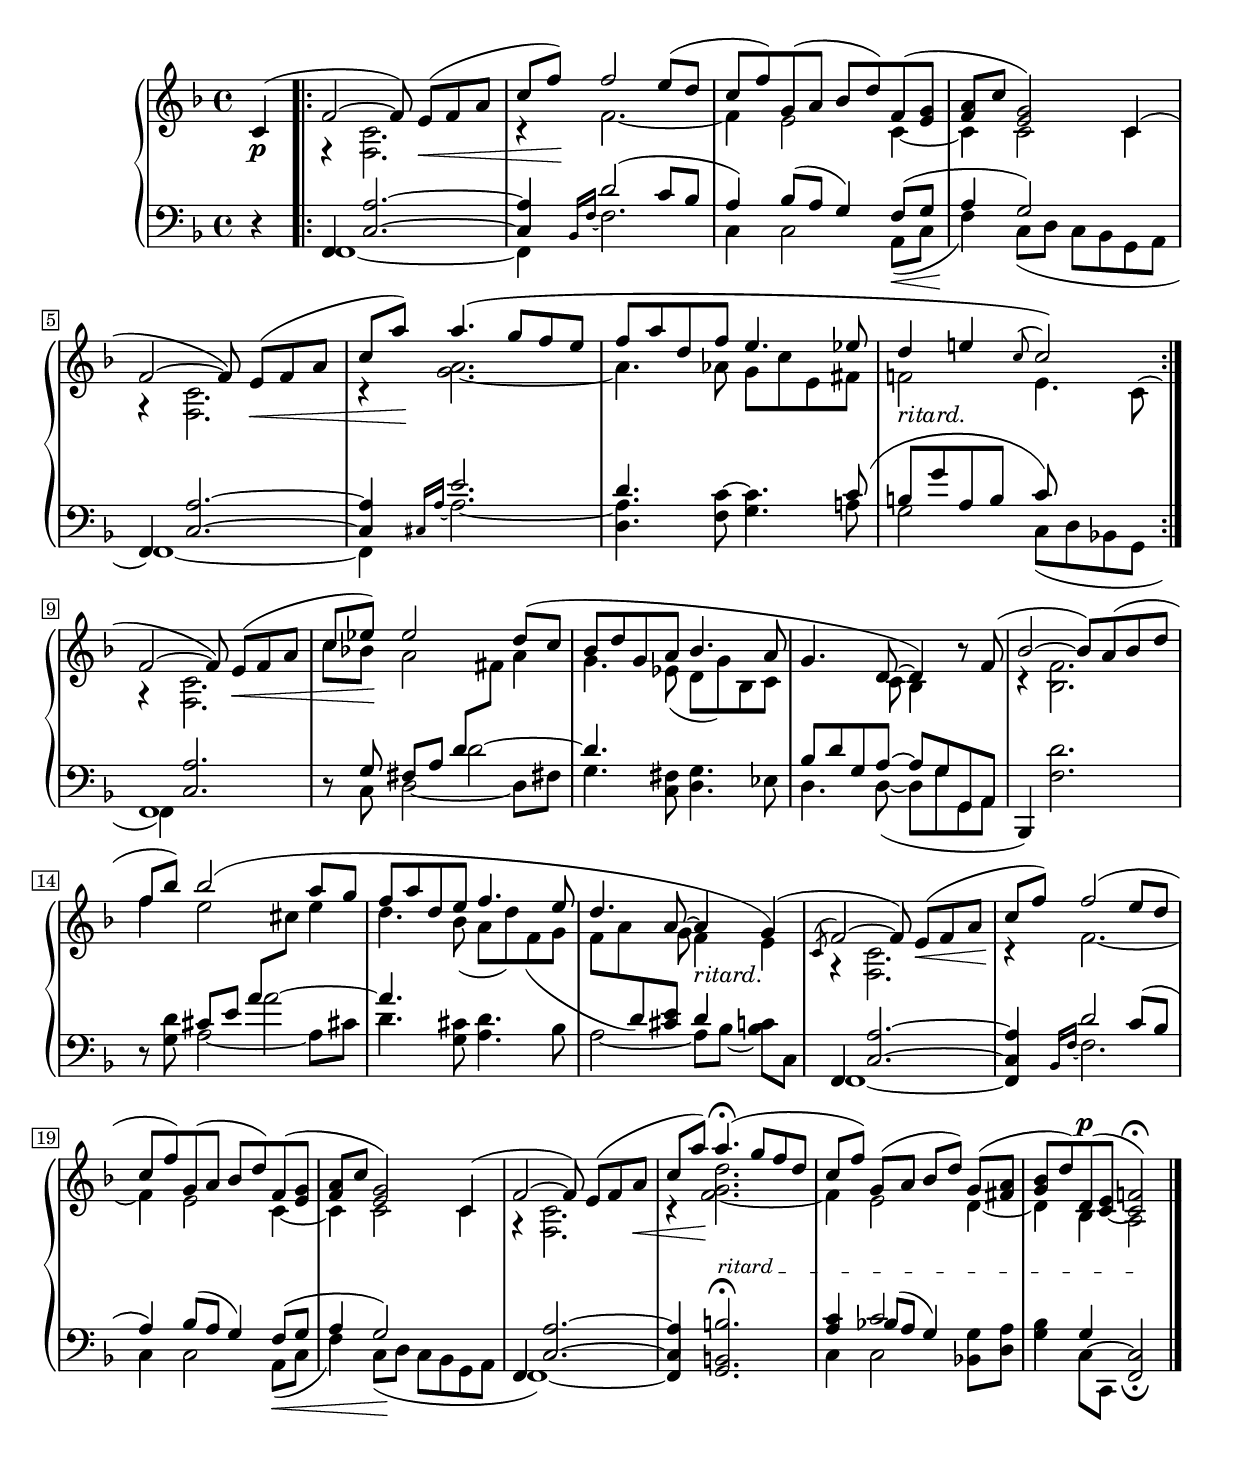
\version "2.23.10"

#(ly:set-option 'relative-includes #t)

Global = {
  \key f \major
  \time 4/4
  \include "../global.ly"
}

ritardando = { \override TextSpanner.bound-details.left.text = \markup { \small "ritard " } }

Sopran = \context Voice = "one" \relative c' {
  \voiceOne
  \override Rest.staff-position = #0
  \partial 4
    c4(\p
  %1
  | \repeat volta 2 {
    f2~ f8 ) e\< ( [ f a ]
  | c8 f\! ) f2 e8 ( d
  | c8 f ) g, ( a bes d ) f, ( <e g>8
  | <f a>8 c' <e, g>2 ) c4 (
  %5
  | f2 ~ f8 ) e[\< ( f a]
  | c8 a'\! ) a4. \( g8 f e
  | f8 a d, f e4. ees8
  | d4_\markup { \italic "ritard." } e \appoggiatura { c8 } c2*1/2 \)
    s8 \stemDown c,8 (
    }
    \break
  | \stemUp f2~ f8 ) e\< ( [f a]
  %10
  | c8 ees\! ) ees2 d8 ( c
  | bes d g, a bes4. a8
  | g4. d8 ~ d4 ) r8 f8 (
  | bes2 ~ bes8 ) a ( bes d
  | f8 bes ) bes2 ( a8 g
  %15
  | f8 a d, e f4. e8
  | d4. << a8~ \\ g8 >>
    << {
      a4_\markup { \italic "ritard." }
    } \\ {} >> g ) (
    \acciaccatura { c,8 }
  | f2~ f8 ) e\< ( [f a]
  | c8\! f ) f2 ( e8 d
  | c8 f ) g, ( a bes d ) f, ( <e g>
  %20
  | <f a> c' <e, g>2 ) c4 (
  | f2 ~ f8 ) e( [f a]\<
  | c8 a'\! )  a4.^\fermata ( g8 f d
  | c8 [f] ) g, ( [a] bes [d] ) g, ( [<fis a>]
  | <g bes> d' ) d,^\p ( \tieDown <c~ e> <c f>2^\fermata)
  \fine
}

Alto = \context Voice = "two" \relative c' {
  \voiceTwo
  \partial 4
    s4
  %1
  | \repeat volta 2 {
    f,4\rest  <f c'>2.
  | r4 f'2.~
  | f4 e2 c4~
  | c4 c2 c4
  %5
  | r4  <f, c'>2.
  | r4 <g' a>2.~
  | a4. aes8 g c e, fis
  | f2 e4. s8
    }
  | r4  <f, c'>2.
  %10
  | \stemDown c''8 bes! a2 a4
  | g4. ees8 ( d g ) bes, c
  | s4. c8 bes4 s4
  | r4  <bes f'>2.
  | f''4 e2 e4
  %15
  | d4. bes8 ( a d ) f, ( g
  | f8 a
    \change Staff = "lower"
    \stemUp d, ) <e cis>
    \change Staff = "upper"
    \stemDown f4 e
  | r4 <f, c'>2.
  | r4 f'2.~
  | f4 e2 c4~
  %20
  | c4 c2 c4
  | r4 <f, c'>2.
  | r4 <f' g d'>2.~
  | f4 e2 d4~
  | d4 <bes> a2
}

Tenor = \context Voice = "three" \relative c {
  \voiceThree
  \override Rest.staff-position = #0
  \partial 4
    s4
  %1
  | \repeat volta 2 {
    f,4 <c' a'>2.~
  | <c a'>4 \tieDown\grace { bes16 f'~ } \stemDown f2.
  | \slurDown c4 c2 a8\<( c8
  | f4\!) c8 (d c bes g a
  %5
  | \stemUp\tieUp f4) <c' a'>2.~
  | <c a'>4 \tieDown\grace { cis16 a'~ } \stemDown a2.~
  | <a d,>4. \tieUp <f c'>8~ <g c>4. \tieDown a8
  | g2 c,8( d bes g
    }
  | f4) \stemUp <c' a'>2.
  %10
  | s8 g'8 fis[ a] \stemDown
    << {
      \stemDown
      \once\override NoteColumn.force-hshift = #0.6
      d2~
    } \\ {
      \stemUp d8[
      \change Staff = "upper"
      \stemDown fis]
    } >>
  | << d4. \\ s4. >> s8 s2
  | \stemUp\tieUp bes8[ d g, a~] a[ g g, a]
  | s4 \stemDown <f' d'>2.
  | s4 \stemUp cis'8[ e] \stemDown
    << {
      \stemDown
      \once\override NoteColumn.force-hshift = #0.6
      a2~
    } \\ {
      \stemUp a8[
      \change Staff = "upper"
      \stemDown cis]
    } >>
  %15
  | << a4. \\ d,4. >> s8 s2
  | s2 \stemUp d4 s4
  | f,,4 <c' a'>2.~
  | <c a'>4 \slurUp\stemUp\tieUp d'2 c8 ( bes
  | a4) bes8( a g4 ) f8( g
  %20
  | a4 g2) s4
  | f,4 <c' a'>2.~
  | <c a'>4 s2.
  | <a' c>4
    << c2
    \\ {
      \stemUp\slurUp \once\override NoteColumn.force-hshift = #1 bes8 ( a g4 )
    } >> s4
  | s4 g4 s2
}

Bass = \context Voice = "four" \relative c {
  \voiceFour
  \override Rest.staff-position = #0
  \slurUp
  \partial 4
    r4
  %1
  | \repeat volta 2 {
    f,1~
  | \tieDown f4 \tieUp\stemUp d''2 ( c8 bes
  | a4 ) bes8 ( a g4 ) f8 ( g
  | a4 g2) s4
  %5
  | \tieDown
    \once\override NoteColumn.force-hshift = #1
    f,1~
  | \stemDown f4 \stemUp e''2.
  | d4. s8 s4. c8(
  | b8 g' a, b c) s4.
    }
  | f,,1
  %10
  | \stemDown r8 c'8 d2~ d8 fis!
  | g4. < c, fis >8 <d g>4. ees8
  | \slurDown d4. d8~ ( d g g, a
  | \stemUp bes,4 ) s2.
  | \stemDown r8 <g'' d'>8 a2~ a8 cis!
  %15
  | s4. <g cis>8 <a d>4. bes8
  | a2~ a8[ bes~]
    \once\override NoteColumn.force-hshift = #-1
    <bes c>[ c,]
  | \tieDown f,1 ~
  | \stemUp f4 \grace { bes16 f'~ } \stemDown f2.
  | c4 c2 a8\< ( c
  %20
  | f4 ) c8\![ ( d] c[ bes g a]
  | \tieDown f1~ )
  | \stemUp f4\ritardando\tieUp <g b! b'!>2.^\fermata\startTextSpan
  | \stemDown c4 c2 <bes g'>8[ <d a'>]
  | \set tieWaitForNote = ##t
    <g bes>4 c,8~ c, \stemUp <c' f,>2_\fermata\stopTextSpan
  \fine
}

\score {
  \new PianoStaff
  <<
    \accidentalStyle Score.piano
    \context Staff = "upper" <<
      \set Staff.midiInstrument = #"acoustic grand"
      \Global
      \clef treble
      \Sopran
      \Alto
    >>
    \context Staff = "lower" <<
      \set Staff.midiInstrument = #"acoustic grand"
      \Global
      \clef bass
      \Tenor
      \Bass
    >>
  >>
  \header {
    %composer = "Robert Schumann"
    %opus = "Op. 15"
    title = \markup { "7. Träumerei" }
    % workaround to insert some vertical space after the subtitle
    subtitle = \markup {
             \column {
               \line { "(Dreaming)" }
               \line { " " }
             }
           }
  }
  \layout {}
  \midi {}
}
